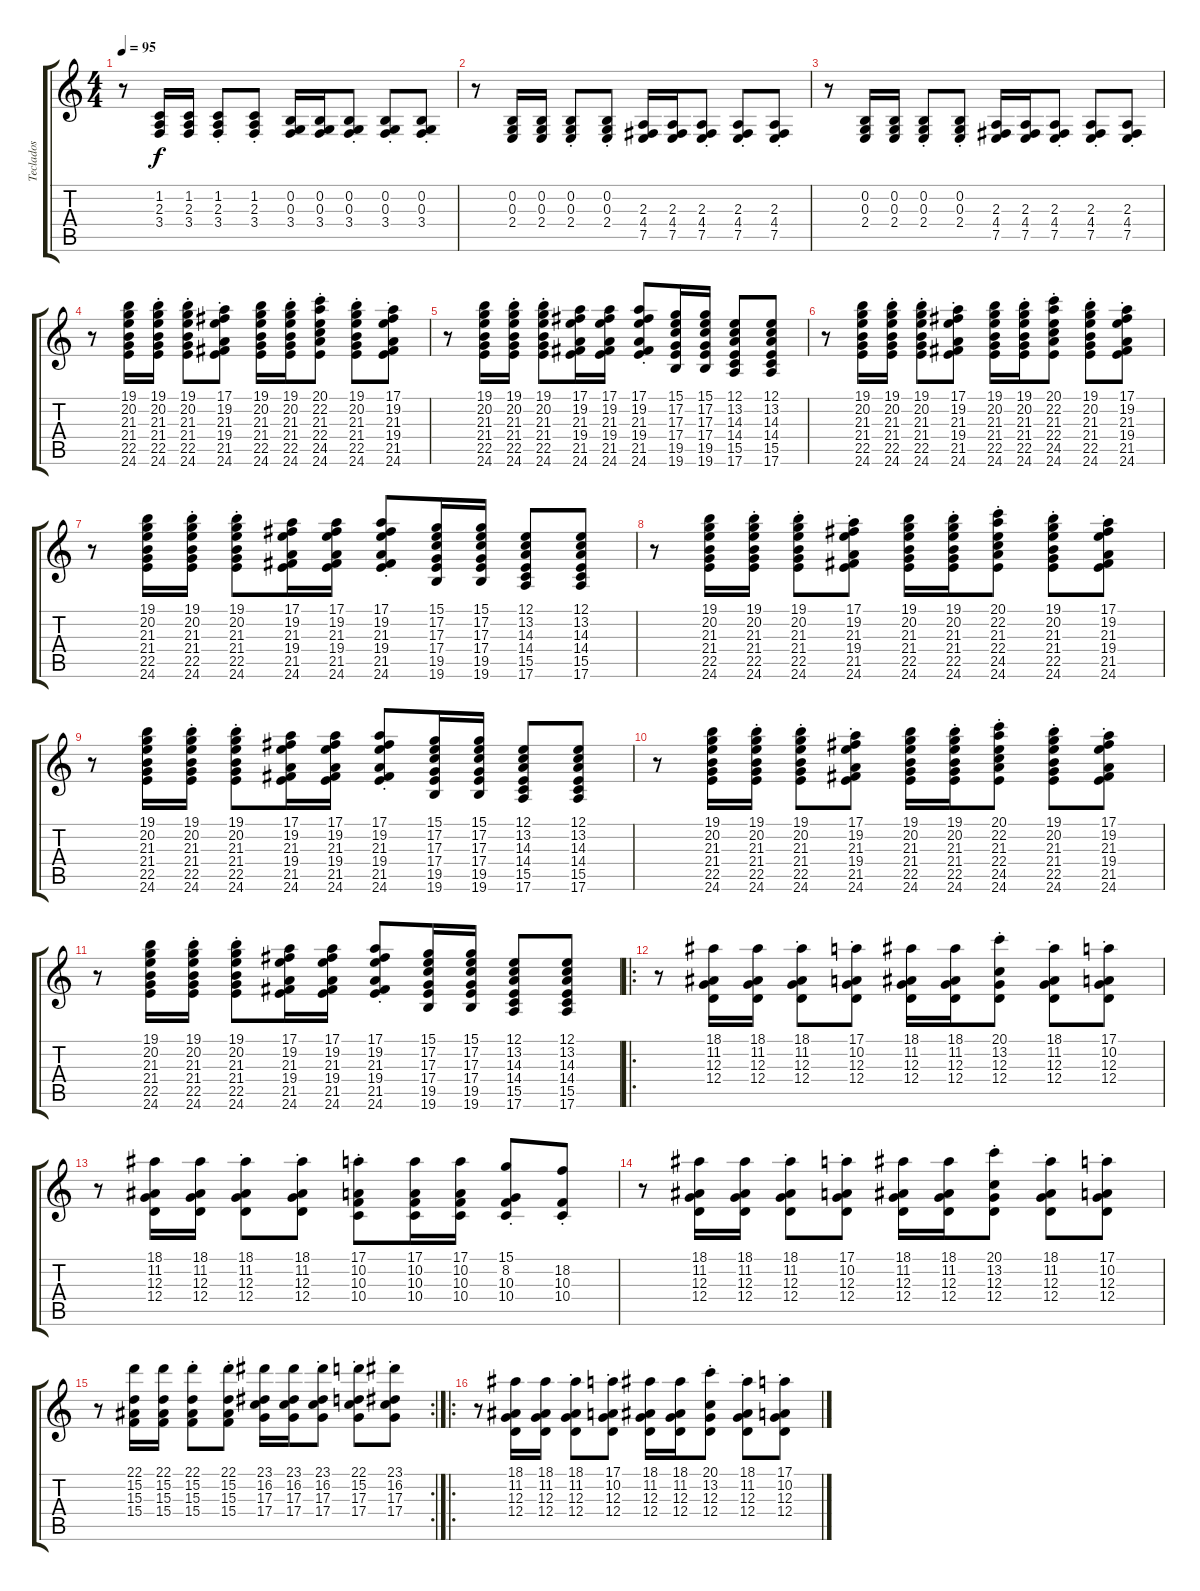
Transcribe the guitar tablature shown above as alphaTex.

\track ("Teclados" "Teclados") {instrument stringensemble1}
\staff {score tabs}
\tuning (E4 B3 G3 D3 A2 E2) {hide}
\ts (4 4)
\tempo 95
\clef g2
\ks c
r.8{dy f} (1.2 2.3 3.4).16 (1.2 2.3 3.4).16 (1.2{st} 2.3{st} 3.4{st}).8 (1.2{st} 2.3{st} 3.4{st}).8 (0.2 0.3 3.4).16 (0.2 0.3 3.4).16 (0.2{st} 0.3{st} 3.4{st}).8 (0.2{st} 0.3{st} 3.4{st}).8 (0.2{st} 0.3{st} 3.4{st}).8 |
r.8 (0.2 0.3 2.4).16 (0.2 0.3 2.4).16 (0.2{st} 0.3{st} 2.4{st}).8 (0.2{st} 0.3{st} 2.4{st}).8 (2.3 4.4 7.5).16 (2.3 4.4 7.5).16 (2.3{st} 4.4{st} 7.5{st}).8 (2.3{st} 4.4{st} 7.5{st}).8 (2.3{st} 4.4{st} 7.5{st}).8 |
r.8 (0.2 0.3 2.4).16 (0.2 0.3 2.4).16 (0.2{st} 0.3{st} 2.4{st}).8 (0.2{st} 0.3{st} 2.4{st}).8 (2.3 4.4 7.5).16 (2.3 4.4 7.5).16 (2.3{st} 4.4{st} 7.5{st}).8 (2.3{st} 4.4{st} 7.5{st}).8 (2.3{st} 4.4{st} 7.5{st}).8 |
r.8{volume 10} (19.1 20.2 21.3 21.4 22.5 24.6).16 (19.1 20.2 21.3 21.4{st} 22.5 24.6).16 (19.1{st} 20.2{st} 21.3{st} 21.4 22.5{st} 24.6{st}).8 (17.1{st} 19.2{st} 21.3{st} 19.4{st} 21.5{st} 24.6{st}).8 (19.1 20.2 21.3 21.4 22.5 24.6).16 (19.1 20.2 21.3 21.4{st} 22.5 24.6).16 (20.1{st} 22.2{st} 21.3{st} 22.4{st} 24.5{st} 24.6{st}).8 (19.1{st} 20.2{st} 21.3{st} 21.4{st} 22.5{st} 24.6{st}).8 (17.1{st} 19.2{st} 21.3{st} 19.4{st} 21.5{st} 24.6{st}).8 |
r.8 (19.1 20.2 21.3 21.4 22.5 24.6).16 (19.1 20.2 21.3 21.4{st} 22.5 24.6).16 (19.1{st} 20.2{st} 21.3{st} 21.4 22.5{st} 24.6{st}).8 (17.1 19.2 21.3 19.4 21.5 24.6).16 (17.1 19.2 21.3 19.4 21.5 24.6).16 (17.1{st} 19.2{st} 21.3{st} 19.4{st} 21.5{st} 24.6{st}).8 (15.1 17.2 17.3 17.4 19.5 19.6).16 (15.1 17.2 17.3 17.4 19.5 19.6).16 (12.1 13.2 14.3 14.4 15.5 17.6).8 (12.1 13.2 14.3 14.4 15.5 17.6).8 |
r.8 (19.1 20.2 21.3 21.4 22.5 24.6).16 (19.1 20.2 21.3 21.4{st} 22.5 24.6).16 (19.1{st} 20.2{st} 21.3{st} 21.4 22.5{st} 24.6{st}).8 (17.1{st} 19.2{st} 21.3{st} 19.4{st} 21.5{st} 24.6{st}).8 (19.1 20.2 21.3 21.4 22.5 24.6).16 (19.1 20.2 21.3 21.4{st} 22.5 24.6).16 (20.1{st} 22.2{st} 21.3{st} 22.4{st} 24.5{st} 24.6{st}).8 (19.1{st} 20.2{st} 21.3{st} 21.4{st} 22.5{st} 24.6{st}).8 (17.1{st} 19.2{st} 21.3{st} 19.4{st} 21.5{st} 24.6{st}).8 |
r.8 (19.1 20.2 21.3 21.4 22.5 24.6).16 (19.1 20.2 21.3 21.4{st} 22.5 24.6).16 (19.1{st} 20.2{st} 21.3{st} 21.4 22.5{st} 24.6{st}).8 (17.1 19.2 21.3 19.4 21.5 24.6).16 (17.1 19.2 21.3 19.4 21.5 24.6).16 (17.1{st} 19.2{st} 21.3{st} 19.4{st} 21.5{st} 24.6{st}).8 (15.1 17.2 17.3 17.4 19.5 19.6).16 (15.1 17.2 17.3 17.4 19.5 19.6).16 (12.1 13.2 14.3 14.4 15.5 17.6).8 (12.1 13.2 14.3 14.4 15.5 17.6).8 |
r.8 (19.1 20.2 21.3 21.4 22.5 24.6).16 (19.1 20.2 21.3 21.4{st} 22.5 24.6).16 (19.1{st} 20.2{st} 21.3{st} 21.4 22.5{st} 24.6{st}).8 (17.1{st} 19.2{st} 21.3{st} 19.4{st} 21.5{st} 24.6{st}).8 (19.1 20.2 21.3 21.4 22.5 24.6).16 (19.1 20.2 21.3 21.4{st} 22.5 24.6).16 (20.1{st} 22.2{st} 21.3{st} 22.4{st} 24.5{st} 24.6{st}).8 (19.1{st} 20.2{st} 21.3{st} 21.4{st} 22.5{st} 24.6{st}).8 (17.1{st} 19.2{st} 21.3{st} 19.4{st} 21.5{st} 24.6{st}).8 |
r.8 (19.1 20.2 21.3 21.4 22.5 24.6).16 (19.1 20.2 21.3 21.4{st} 22.5 24.6).16 (19.1{st} 20.2{st} 21.3{st} 21.4 22.5{st} 24.6{st}).8 (17.1 19.2 21.3 19.4 21.5 24.6).16 (17.1 19.2 21.3 19.4 21.5 24.6).16 (17.1{st} 19.2{st} 21.3{st} 19.4{st} 21.5{st} 24.6{st}).8 (15.1 17.2 17.3 17.4 19.5 19.6).16 (15.1 17.2 17.3 17.4 19.5 19.6).16 (12.1 13.2 14.3 14.4 15.5 17.6).8 (12.1 13.2 14.3 14.4 15.5 17.6).8 |
r.8 (19.1 20.2 21.3 21.4 22.5 24.6).16 (19.1 20.2 21.3 21.4{st} 22.5 24.6).16 (19.1{st} 20.2{st} 21.3{st} 21.4 22.5{st} 24.6{st}).8 (17.1{st} 19.2{st} 21.3{st} 19.4{st} 21.5{st} 24.6{st}).8 (19.1 20.2 21.3 21.4 22.5 24.6).16 (19.1 20.2 21.3 21.4{st} 22.5 24.6).16 (20.1{st} 22.2{st} 21.3{st} 22.4{st} 24.5{st} 24.6{st}).8 (19.1{st} 20.2{st} 21.3{st} 21.4{st} 22.5{st} 24.6{st}).8 (17.1{st} 19.2{st} 21.3{st} 19.4{st} 21.5{st} 24.6{st}).8 |
r.8 (19.1 20.2 21.3 21.4 22.5 24.6).16 (19.1 20.2 21.3 21.4{st} 22.5 24.6).16 (19.1{st} 20.2{st} 21.3{st} 21.4 22.5{st} 24.6{st}).8 (17.1 19.2 21.3 19.4 21.5 24.6).16 (17.1 19.2 21.3 19.4 21.5 24.6).16 (17.1{st} 19.2{st} 21.3{st} 19.4{st} 21.5{st} 24.6{st}).8 (15.1 17.2 17.3 17.4 19.5 19.6).16 (15.1 17.2 17.3 17.4 19.5 19.6).16 (12.1 13.2 14.3 14.4 15.5 17.6).8 (12.1 13.2 14.3 14.4 15.5 17.6).8 |
\ro
r.8{volume 9} (18.1 11.2 12.3 12.4).16 (18.1 11.2 12.3 12.4).16 (18.1{st} 11.2{st} 12.3{st} 12.4{st}).8 (17.1{st} 10.2{st} 12.3{st} 12.4{st}).8 (18.1 11.2 12.3 12.4).16 (18.1 11.2 12.3 12.4).16 (20.1{st} 13.2{st} 12.3{st} 12.4{st}).8 (18.1{st} 11.2{st} 12.3{st} 12.4{st}).8 (17.1{st} 10.2{st} 12.3{st} 12.4{st}).8 |
r.8 (18.1 11.2 12.3 12.4).16 (18.1 11.2 12.3 12.4).16 (18.1{st} 11.2{st} 12.3{st} 12.4{st}).8 (18.1{st} 11.2{st} 12.3{st} 12.4{st}).8 (17.1{st} 10.2{st} 10.3{st} 10.4{st}).8 (17.1 10.2 10.3 10.4).16 (17.1 10.2 10.3 10.4).16 (15.1{st} 8.2{st} 10.3{st} 10.4{st}).8 (18.2{st} 10.3{st} 10.4{st}).8 |
r.8 (18.1 11.2 12.3 12.4).16 (18.1 11.2 12.3 12.4).16 (18.1{st} 11.2{st} 12.3{st} 12.4{st}).8 (17.1{st} 10.2{st} 12.3{st} 12.4{st}).8 (18.1 11.2 12.3 12.4).16 (18.1 11.2 12.3 12.4).16 (20.1{st} 13.2{st} 12.3{st} 12.4{st}).8 (18.1{st} 11.2{st} 12.3{st} 12.4{st}).8 (17.1{st} 10.2{st} 12.3{st} 12.4{st}).8 |
\rc 2
r.8 (22.1 15.2 15.3 15.4).16 (22.1 15.2 15.3 15.4).16 (22.1{st} 15.2{st} 15.3{st} 15.4{st}).8 (22.1{st} 15.2{st} 15.3{st} 15.4{st}).8 (23.1 16.2 17.3 17.4).16 (23.1 16.2 17.3 17.4).16 (23.1{st} 16.2{st} 17.3{st} 17.4{st}).8 (22.1{st} 15.2{st} 17.3{st} 17.4{st}).8 (23.1{st} 16.2{st} 17.3{st} 17.4{st}).8 |
\ro
r.8{volume 9} (18.1 11.2 12.3 12.4).16 (18.1 11.2 12.3 12.4).16 (18.1{st} 11.2{st} 12.3{st} 12.4{st}).8 (17.1{st} 10.2{st} 12.3{st} 12.4{st}).8 (18.1 11.2 12.3 12.4).16 (18.1 11.2 12.3 12.4).16 (20.1{st} 13.2{st} 12.3{st} 12.4{st}).8 (18.1{st} 11.2{st} 12.3{st} 12.4{st}).8 (17.1{st} 10.2{st} 12.3{st} 12.4{st}).8
